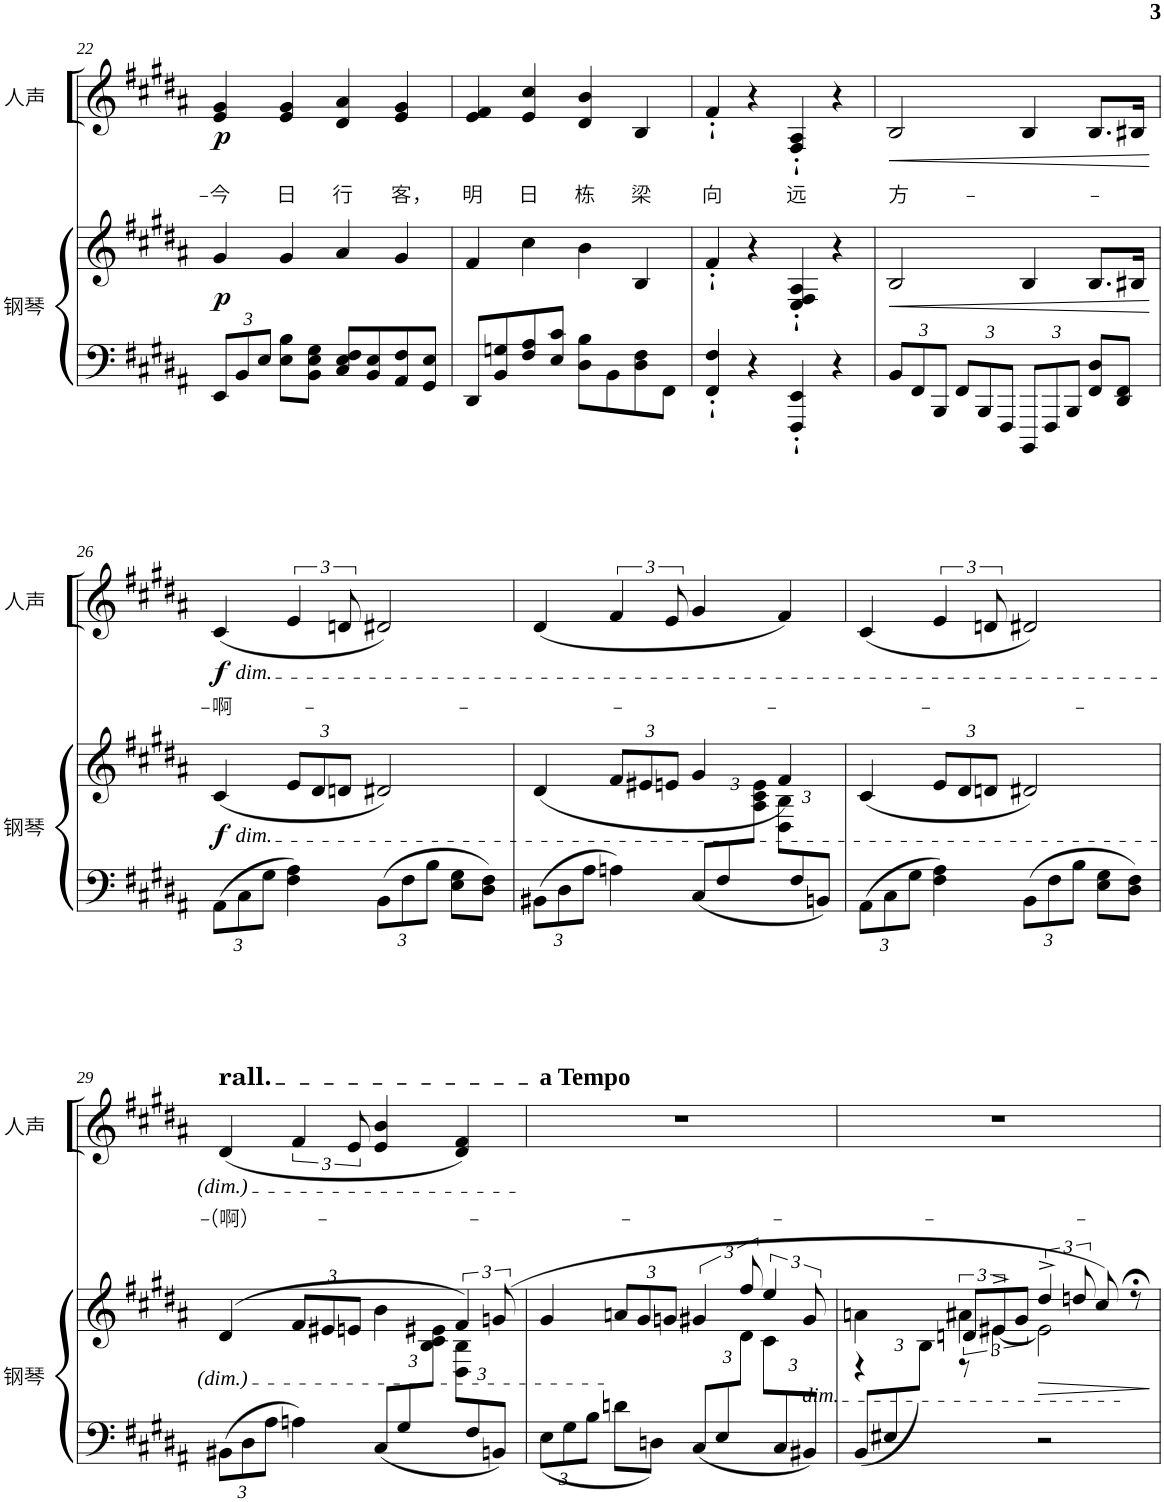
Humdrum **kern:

**kern	**kern	**dynam	**kern	**text	**dynam
*part2	*part2	*part2	*part1	*part1	*part1
*staff3	*staff2	*staff2/3	*staff1	*staff1	*staff1
*I"钢琴	*	*	*I"人声	*	*
!!LO:PB:g=z
*clefF4	*clefG2	*	*clefG2	*	*
*k[f#c#g#d#a#]	*k[f#c#g#d#a#]	*	*k[f#c#g#d#a#]	*	*
*M4/4	*M4/4	*	*M4/4	*	*
*Xbrackettup	*	*	*	*	*
=22	=22	=22	=22	=22	=22
!	!	!LO:DY:b	!	!LO:LY:b	!LO:DY:b
12EE/L	4g#/	p	4e/ 4g#/	-今	p
12BB/	.	.	.	.	.
12E/J	.	.	.	.	.
!	!	!	!	!LO:LY:b	!
8E\ 8B\L	4g#/	.	4e/ 4g#/	日	.
8BB\ 8E\ 8G#\J	.	.	.	.	.
!	!	!	!	!LO:LY:b	!
8C#/ 8E/ 8F#/L	4a#/	.	4d#/ 4a#/	行	.
8BB/ 8E/	.	.	.	.	.
!	!	!	!	!LO:LY:b	!
8AA#/ 8F#/	4g#/	.	4e/ 4g#/	客，	.
8GG#/ 8E/J	.	.	.	.	.
=23	=23	=23	=23	=23	=23
!	!	!	!	!LO:LY:b	!
8DD#/L	4f#/	.	4e/ 4f#/	明	.
8BB/ 8Gn/	.	.	.	.	.
!	!	!	!	!LO:LY:b	!
8F#/ 8A#/	4cc#\	.	4e/ 4cc#/	日	.
8E/ 8c#/J	.	.	.	.	.
!	!	!	!	!LO:LY:b	!
8D#\ 8B\L	4b\	.	4d#/ 4b/	栋	.
8BB\	.	.	.	.	.
!	!	!	!	!LO:LY:b	!
8D#\ 8F#\	4B/	.	4B/	梁	.
8FF#\J	.	.	.	.	.
=24	=24	=24	=24	=24	=24
!	!	!	!	!LO:LY:b	!
4FF#/'` 4F#/'`	4f#'`/	.	4f#'`/	向	.
4r	4r	.	4r	.	.
!	!	!	!	!LO:LY:b	!
4FFF#/'` 4EE/'`	4E/'` 4F#/'` 4A#/'`	.	4F#/'` 4A#/'`	远	.
4r	4r	.	4r	.	.
=25	=25	=25	=25	=25	=25
!	!	!LO:HP:b	!	!LO:LY:b	!LO:HP:b
12BB/L	2B/	<	2B/	方-	<
12FF#/	.	.	.	.	.
12BBB/J	.	.	.	.	.
12FF#/L	.	.	.	.	.
12BBB/	.	.	.	.	.
12FFF#/J	.	.	.	.	.
12BBBB/L	4B/	.	4B/	.	.
12FFF#/	.	.	.	.	.
12BBB/J	.	.	.	.	.
8FF#/ 8D#/L	8.B/L	.	8.B/L	.	.
8DD#/ 8FF#/J	.	.	.	.	.
.	16B#X/Jk	.	16B#X/Jk	.	.
.	.	[	.	.	[
!!LO:LB:g=z
=26	=26	=26	=26	=26	=26
!	!	!	!LO:TX:b:i:t=dim.	!	!
!	!LO:TX:b:i:t=dim.	!	!	!	!
!	!	!LO:DY:b	!	!LO:LY:b	!LO:DY:b
12AA#\L	(4c#/	f	(4c#/	-啊-	f
12C#\	.	.	.	.	.
12G#\J	.	.	.	.	.
*	*Xbrackettup	*	*	*	*
4F#\ 4A#\	12e/L	.	6e/	.	.
.	12d#/	.	.	.	.
.	12dn/J	.	12dn/	.	.
12BB\L	2d#X/)	.	2d#X/)	.	.
12F#\	.	.	.	.	.
12B\J	.	.	.	.	.
8E\ 8G#\L	.	.	.	.	.
8D#\ 8F#\J	.	.	.	.	.
=27	=27	=27	=27	=27	=27
*	*^	*	*	*	*
12BB#X\L	(4d#/	3%2ryy	.	(4d#/	.	.
12D#\	.	.	.	.	.	.
12A#\J	.	.	.	.	.	.
4An\	12f#/L	.	.	6f#/	.	.
.	12e#X/	.	.	.	.	.
.	12en/J	.	.	12e/	.	.
12C#/L	4g#/	.	.	4g#/	.	.
12F#/	.	.	.	.	.	.
6ryy	.	12A#\ 12c#\ 12e\J	.	.	.	.
.	4f#/)	12D#\ 12B\L	.	4f#/)	.	.
12F#/	.	6ryy	.	.	.	.
12BBn/J	.	.	.	.	.	.
*	*v	*v	*	*	*	*
=28	=28	=28	=28	=28	=28
12AA#\L	(4c#/	.	(4c#/	.	.
12C#\	.	.	.	.	.
12G#\J	.	.	.	.	.
4F#\ 4A#\	12e/L	.	6e/	.	.
.	12d#/	.	.	.	.
.	12dn/J	.	12dn/	.	.
12BB\L	2d#X/)	.	2d#X/)	.	.
12F#\	.	.	.	.	.
12B\J	.	.	.	.	.
8E\ 8G#\L	.	.	.	.	.
8D#\ 8F#\J	.	.	.	.	.
!!LO:LB:g=z
=29	=29	=29	=29	=29	=29
*	*^	*	*	*	*
!	!	!	!	!	!LO:LY:b	!
12BB#X\L	(4d#/	3%2ryy	.	(4d#/	（啊）-	.
12D#\	.	.	.	.	.	.
12A#\J	.	.	.	.	.	.
4An\	12f#/L	.	.	6f#/	.	.
.	12e#X/	.	.	.	.	.
.	12en/J	.	.	12e/	.	.
12C#/L	4b\	.	.	4e/ 4b/	.	.
12G#/	.	.	.	.	.	.
6ryy	.	12B\ 12c#\ 12e#X\J	.	.	.	.
*	*brackettup	*Xbrackettup	*	*	*	*
.	6f#/)	12D#\ 12B\L	.	4d#/ 4f#/)	.	.
12F#/	.	6ryy	.	.	.	.
12BBn/J	(12gn/	.	.	.	.	.
=30	=30	=30	=30	=30	=30	=30
12E\L	4g#/	3%2ryy	.	1r	.	.
12G#\	.	.	.	.	.	.
12B\J	.	.	.	.	.	.
8dn\L	12an/L	.	.	.	.	.
.	12g#/	.	.	.	.	.
8Dn\J	.	.	.	.	.	.
.	12gn/J	.	.	.	.	.
*	*brackettup	*	*	*	*	*
12C#/L	6g#X/	.	.	.	.	.
12E/	.	.	.	.	.	.
6ryy	12ff#/	12d#\J	.	.	.	.
*	*	*Xbrackettup	*	*	*	*
.	6ee/	12c#\L	.	.	.	.
12C#/	.	6ryy	.	.	.	.
!	!LO:TX:b:i:t=dim.	!	!	!	!	!
12BB#X/J	12g#/	.	.	.	.	.
=31	=31	=31	=31	=31	=31	=31
*	*	*^	*	*	*	*
(<12BB/L	4an\	4r	6ryy	.	1r	.	.
12E#X/	.	.	.	.	.	.	.
3ryy	.	.	12B\J)	.	.	.	.
*	*	*brackettup	*	*	*	*	*
.	4a#X\	12r	12dn/L	.	.	.	.
.	.	[<6e#X\	12e#^>/	.	.	.	.
.	.	.	12g#/J	.	.	.	.
!	!	!	!	!LO:HP:b	!	!	!
2r	6dd#^/	2e#\]	2ryy	>	.	.	.
.	12ddn/	.	.	.	.	.	.
.	8cc#/)	.	.	.	.	.	.
.	8r;<	.	.	.	.	.	.
*	*v	*v	*v	*	*	*	*
.	.	]	.	.	.
=	=	=	=	=	=
*-	*-	*-	*-	*-	*-
